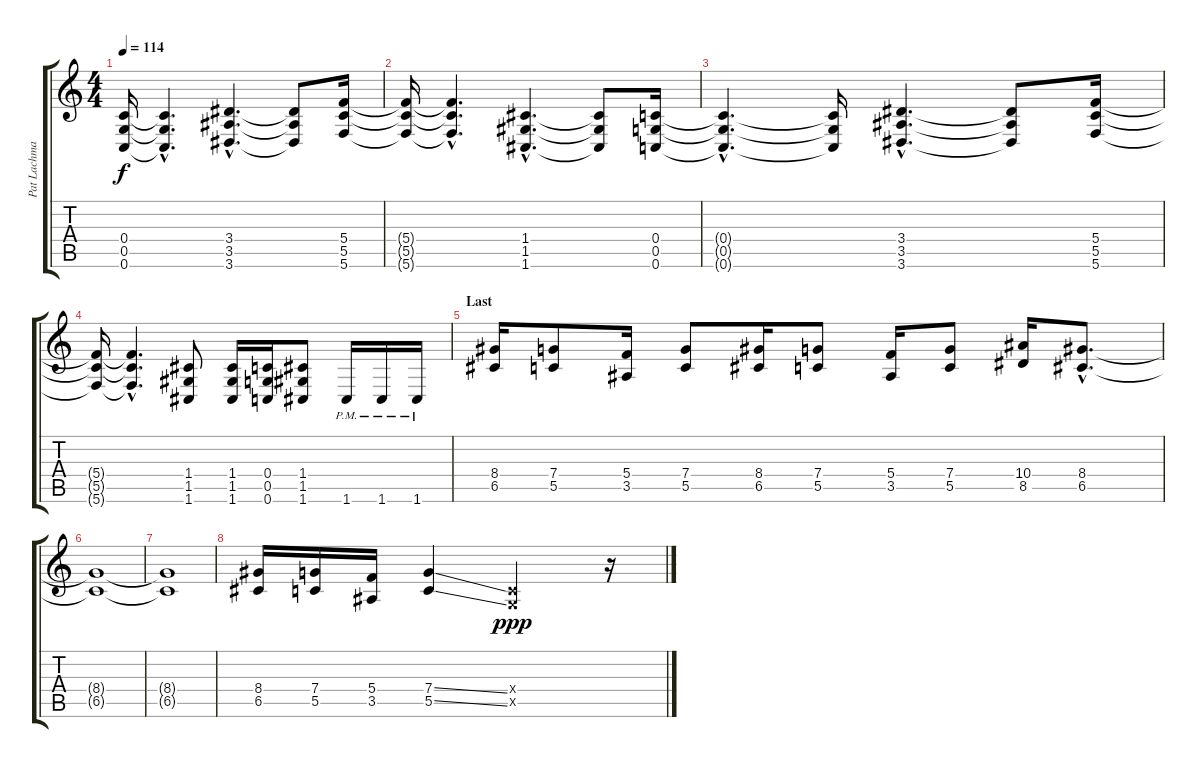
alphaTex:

\track ("Pat Lachman" "Pat Lachma") {instrument distortionguitar}
\staff {score tabs}
\tuning (D4 A3 F3 C3 G2 C2) {hide}
\ts (4 4)
\tempo 114
\clef g2
\ks c
(0.4{t} 0.5{t} 0.6{t}).16{dy f} (0.4{hac t} 0.5{hac t} 0.6{hac t}).4{d} (3.4{hac} 3.5{hac} 3.6{hac}).4{d} (3.4{t} 3.5{t} 3.6{t}).8 (5.4 5.5 5.6).16 |
(5.4{t} 5.5{t} 5.6{t}).16 (5.4{hac t} 5.5{hac t} 5.6{hac t}).4{d} (1.4{hac} 1.5{hac} 1.6{hac}).4{d} (1.4{t} 1.5{t} 1.6{t}).8 (0.4 0.5 0.6).16 |
(0.4{hac t} 0.5{hac t} 0.6{hac t}).4{d} (0.4{t} 0.5{t} 0.6{t}).16 (3.4{hac} 3.5{hac} 3.6{hac}).4{d} (3.4{t} 3.5{t} 3.6{t}).8 (5.4 5.5 5.6).16 |
(5.4{t} 5.5{t} 5.6{t}).16 (5.4{hac t} 5.5{hac t} 5.6{hac t}).4{d} (1.4 1.5 1.6).8 (1.4 1.5 1.6).16 (0.4 0.5 0.6).16 (1.4 1.5 1.6).8 1.6{pm}.16 1.6{pm}.16 1.6{pm}.16 |
\section ("" "Last ")
(8.4 6.5).16 (7.4 5.5).8 (5.4 3.5).16 (7.4 5.5).8 (8.4 6.5).16 (7.4 5.5).8 (5.4 3.5).16 (7.4 5.5).8 (10.4 8.5).16 (8.4{hac} 6.5{hac}).8{d} |
(8.4{t} 6.5{t}).1 |
(8.4{t} 6.5{t}).1 |
(8.4 6.5).16 (7.4 5.5).16 (5.4 3.5).16 (7.4{ss} 5.5{ss}).4 (0.4{x} 0.5{x}).2{dy ppp} r.16
